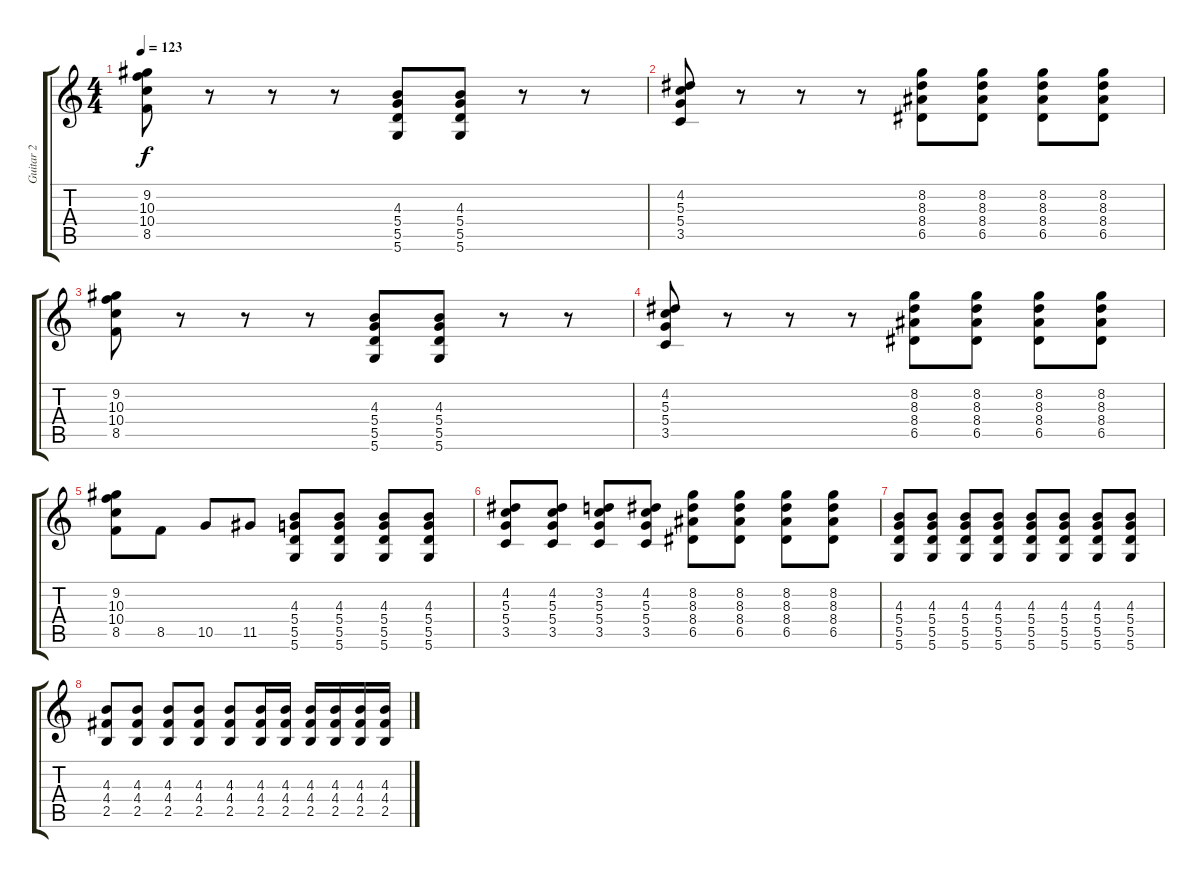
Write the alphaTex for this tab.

\track ("Guitar 2" "Guitar 2") {instrument distortionguitar}
\staff {score tabs}
\tuning (E4 B3 G3 D3 A2 D2) {hide}
\ts (4 4)
\tempo 123
\clef g2
\ks c
(9.2 10.3 10.4 8.5).8{dy f} r.8 r.8 r.8 (4.3 5.4 5.5 5.6).8 (4.3 5.4 5.5 5.6).8 r.8 r.8 |
(4.2 5.3 5.4 3.5).8 r.8 r.8 r.8 (8.2 8.3 8.4 6.5).8 (8.2 8.3 8.4 6.5).8 (8.2 8.3 8.4 6.5).8 (8.2 8.3 8.4 6.5).8 |
(9.2 10.3 10.4 8.5).8 r.8 r.8 r.8 (4.3 5.4 5.5 5.6).8 (4.3 5.4 5.5 5.6).8 r.8 r.8 |
(4.2 5.3 5.4 3.5).8 r.8 r.8 r.8 (8.2 8.3 8.4 6.5).8 (8.2 8.3 8.4 6.5).8 (8.2 8.3 8.4 6.5).8 (8.2 8.3 8.4 6.5).8 |
(9.2 10.3 10.4 8.5).8 8.5.8 10.5.8 11.5.8 (4.3 5.4 5.5 5.6).8 (4.3 5.4 5.5 5.6).8 (4.3 5.4 5.5 5.6).8 (4.3 5.4 5.5 5.6).8 |
(4.2 5.3 5.4 3.5).8 (4.2 5.3 5.4 3.5).8 (3.2 5.3 5.4 3.5).8 (4.2 5.3 5.4 3.5).8 (8.2 8.3 8.4 6.5).8 (8.2 8.3 8.4 6.5).8 (8.2 8.3 8.4 6.5).8 (8.2 8.3 8.4 6.5).8 |
(4.3 5.4 5.5 5.6).8 (4.3 5.4 5.5 5.6).8 (4.3 5.4 5.5 5.6).8 (4.3 5.4 5.5 5.6).8 (4.3 5.4 5.5 5.6).8 (4.3 5.4 5.5 5.6).8 (4.3 5.4 5.5 5.6).8 (4.3 5.4 5.5 5.6).8 |
(4.3 4.4 2.5).8 (4.3 4.4 2.5).8 (4.3 4.4 2.5).8 (4.3 4.4 2.5).8 (4.3 4.4 2.5).8 (4.3 4.4 2.5).16 (4.3 4.4 2.5).16 (4.3 4.4 2.5).16 (4.3 4.4 2.5).16 (4.3 4.4 2.5).16 (4.3 4.4 2.5).16
